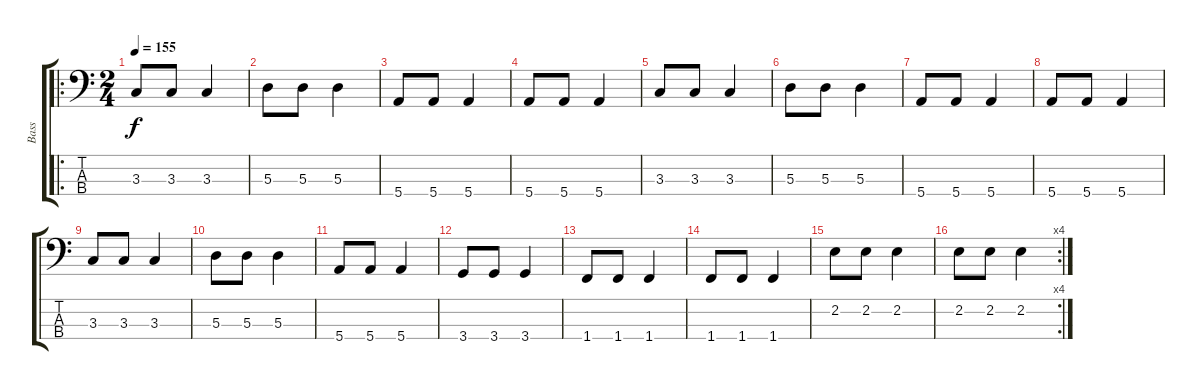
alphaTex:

\track ("Bass" "Bass") {instrument electricbassfinger}
\staff {score tabs}
\tuning (G2 D2 A1 E1) {hide}
\ro
\ts (2 4)
\tempo 155
\clef f4
\ks c
3.3.8{dy f} 3.3.8 3.3.4 |
5.3.8 5.3.8 5.3.4 |
5.4.8 5.4.8 5.4.4 |
5.4.8 5.4.8 5.4.4 |
3.3.8 3.3.8 3.3.4 |
5.3.8 5.3.8 5.3.4 |
5.4.8 5.4.8 5.4.4 |
5.4.8 5.4.8 5.4.4 |
3.3.8 3.3.8 3.3.4 |
5.3.8 5.3.8 5.3.4 |
5.4.8 5.4.8 5.4.4 |
3.4.8 3.4.8 3.4.4 |
1.4.8 1.4.8 1.4.4 |
1.4.8 1.4.8 1.4.4 |
2.2.8 2.2.8 2.2.4 |
\rc 4
2.2.8 2.2.8 2.2.4
